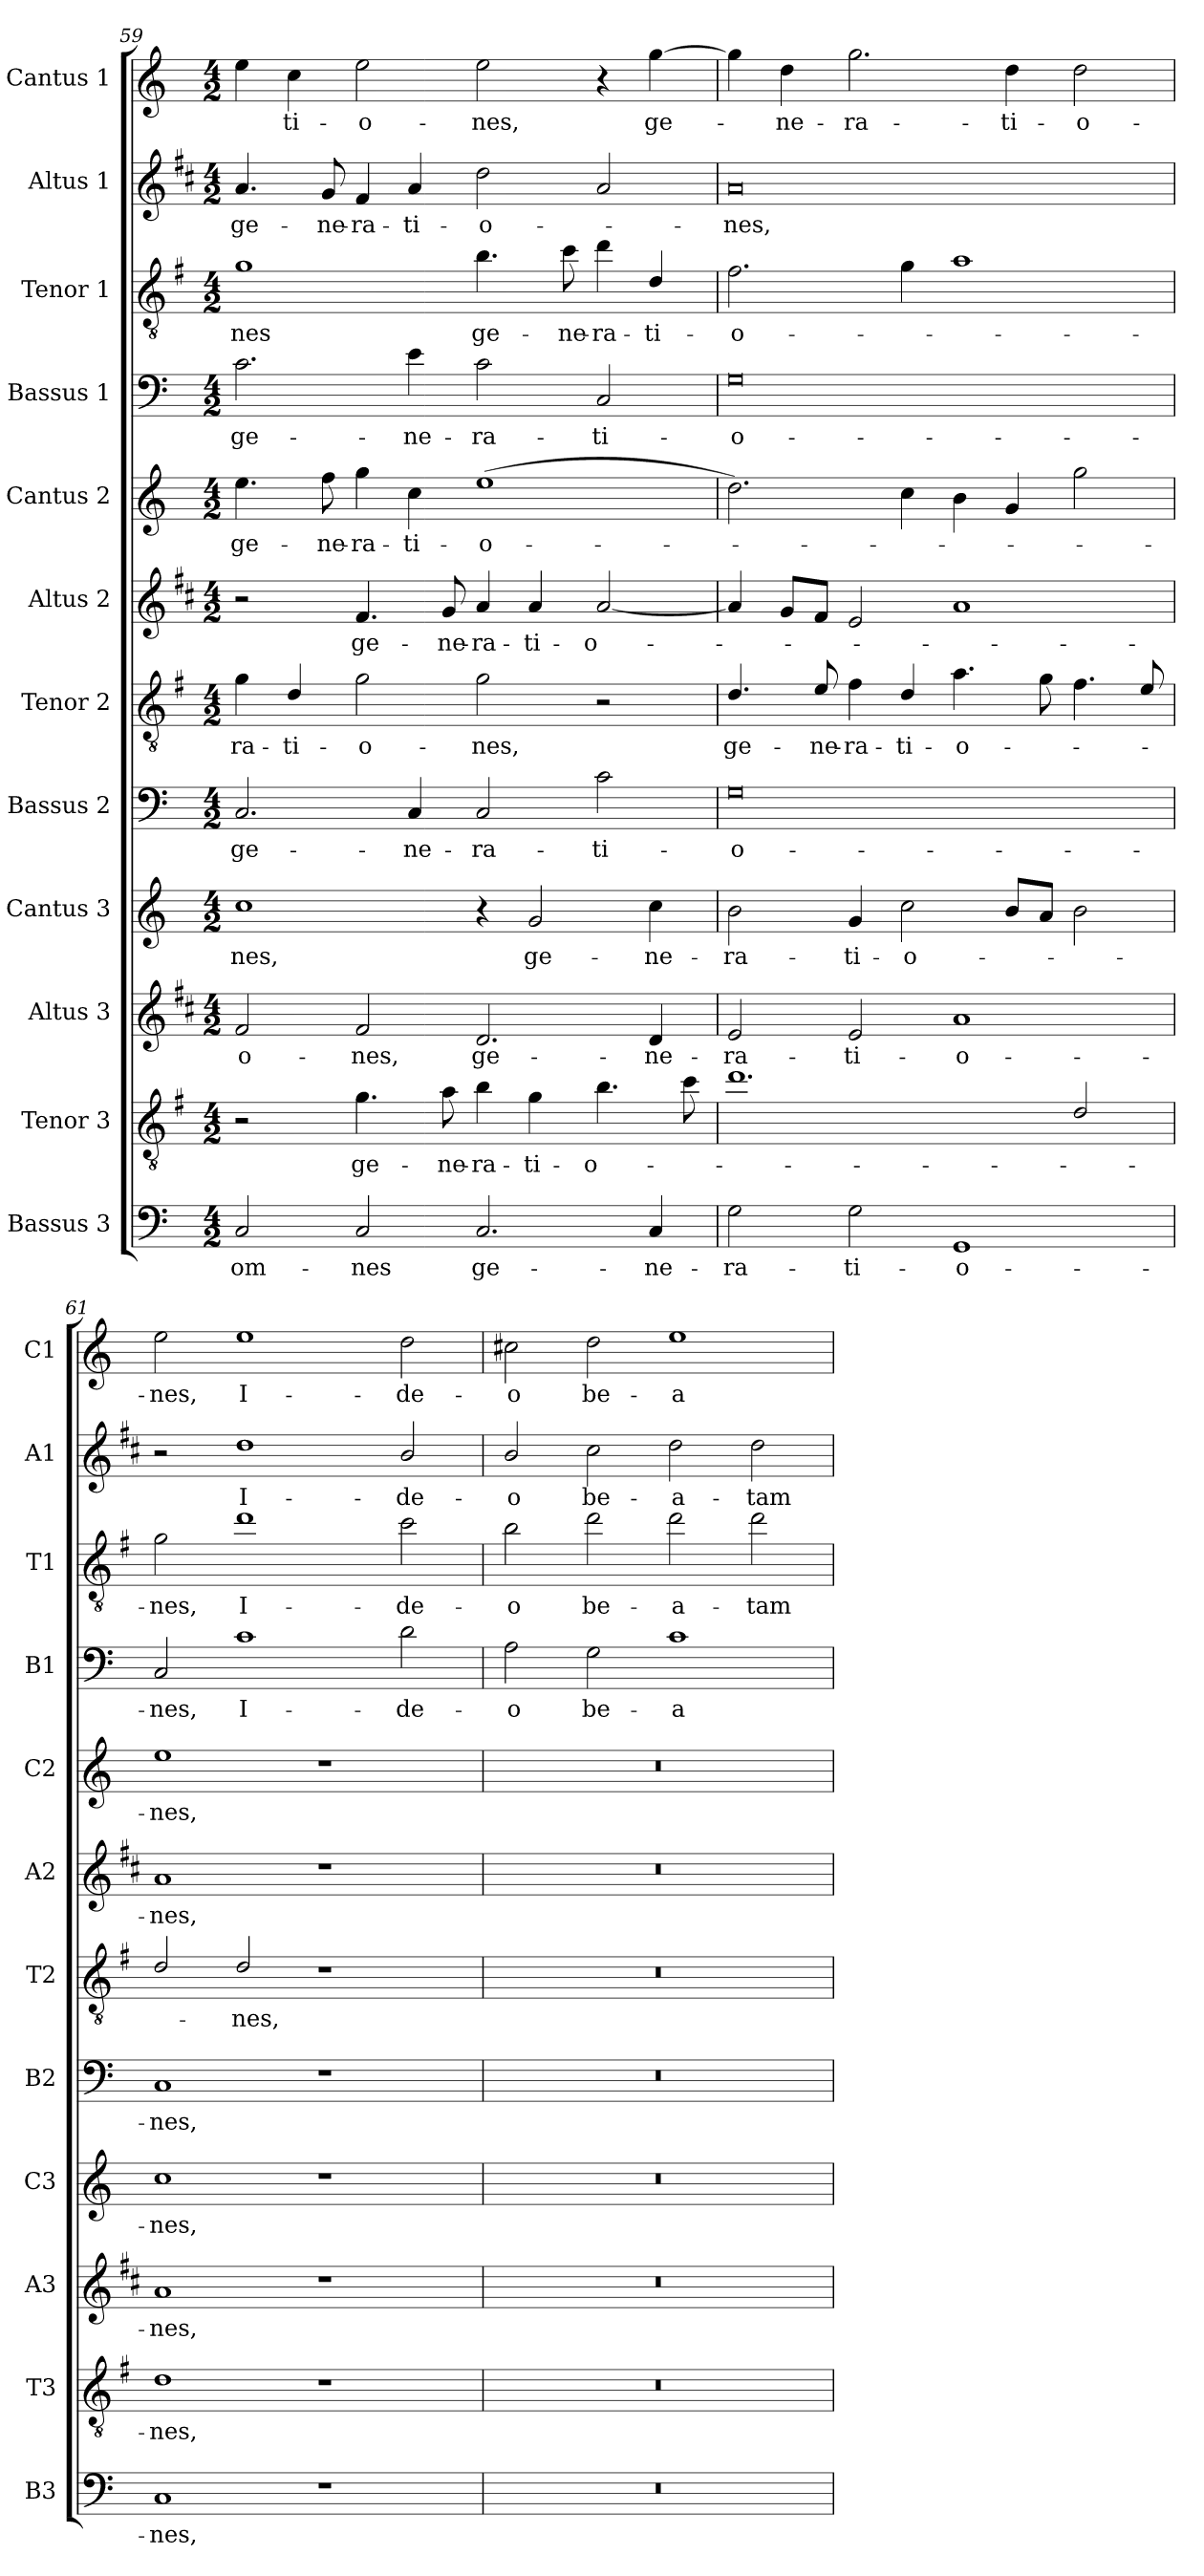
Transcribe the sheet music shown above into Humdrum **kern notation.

**kern	**text	**kern	**text	**kern	**text	**kern	**text	**kern	**text	**kern	**text	**kern	**text	**kern	**text	**kern	**text	**kern	**text	**kern	**text	**kern	**text
*part12	*part12	*part11	*part11	*part10	*part10	*part9	*part9	*part8	*part8	*part7	*part7	*part6	*part6	*part5	*part5	*part4	*part4	*part3	*part3	*part2	*part2	*part1	*part1
*staff12	*staff12	*staff11	*staff11	*staff10	*staff10	*staff9	*staff9	*staff8	*staff8	*staff7	*staff7	*staff6	*staff6	*staff5	*staff5	*staff4	*staff4	*staff3	*staff3	*staff2	*staff2	*staff1	*staff1
*I"Bassus 3	*	*I"Tenor 3	*	*I"Altus 3	*	*I"Cantus 3	*	*I"Bassus 2	*	*I"Tenor 2	*	*I"Altus 2	*	*I"Cantus 2	*	*I"Bassus 1	*	*I"Tenor 1	*	*I"Altus 1	*	*I"Cantus 1	*
*I'B3	*	*I'T3	*	*I'A3	*	*I'C3	*	*I'B2	*	*I'T2	*	*I'A2	*	*I'C2	*	*I'B1	*	*I'T1	*	*I'A1	*	*I'C1	*
*clefF4	*	*clefGv2	*	*clefG2	*	*clefG2	*	*clefF4	*	*clefGv2	*	*clefG2	*	*clefG2	*	*clefF4	*	*clefGv2	*	*clefG2	*	*clefG2	*
*	*	*ITrd4c7	*	*ITrd1c2	*	*	*	*	*	*ITrd4c7	*	*ITrd1c2	*	*	*	*	*	*ITrd4c7	*	*ITrd1c2	*	*	*
*k[]	*	*k[]	*	*k[]	*	*k[]	*	*k[]	*	*k[]	*	*k[]	*	*k[]	*	*k[]	*	*k[]	*	*k[]	*	*k[]	*
*C:	*	*C:	*	*C:	*	*C:	*	*C:	*	*C:	*	*C:	*	*C:	*	*C:	*	*C:	*	*C:	*	*C:	*
*M4/2	*	*M4/2	*	*M4/2	*	*M4/2	*	*M4/2	*	*M4/2	*	*M4/2	*	*M4/2	*	*M4/2	*	*M4/2	*	*M4/2	*	*M4/2	*
=59	=59	=59	=59	=59	=59	=59	=59	=59	=59	=59	=59	=59	=59	=59	=59	=59	=59	=59	=59	=59	=59	=59	=59
!	!LO:LY:b	!	!	!	!LO:LY:b	!	!LO:LY:b	!	!LO:LY:b	!	!LO:LY:b	!	!	!	!LO:LY:b	!	!LO:LY:b	!	!LO:LY:b	!	!LO:LY:b	!	!
2C/	om-	2r	.	2e/	-o-	1cc	-nes,	2.C/	ge-	4c\	-ra-	2r	.	4.ee\	ge-	2.c\	ge-	1c	-nes	4.g/	ge-	4ee\	.
!	!	!	!	!	!	!	!	!	!	!	!LO:LY:b	!	!	!	!	!	!	!	!	!	!	!	!LO:LY:b
.	.	.	.	.	.	.	.	.	.	4G/	-ti-	.	.	.	.	.	.	.	.	.	.	4cc\	-ti-
!	!	!	!	!	!	!	!	!	!	!	!	!	!	!	!LO:LY:b	!	!	!	!	!	!LO:LY:b	!	!
.	.	.	.	.	.	.	.	.	.	.	.	.	.	8ff\	-ne-	.	.	.	.	8f/	-ne-	.	.
!	!LO:LY:b	!	!LO:LY:b	!	!LO:LY:b	!	!	!	!	!	!LO:LY:b	!	!LO:LY:b	!	!LO:LY:b	!	!	!	!	!	!LO:LY:b	!	!LO:LY:b
2C/	-nes	4.c\	ge-	2e/	-nes,	.	.	.	.	2c\	-o-	4.e/	ge-	4gg\	-ra-	.	.	.	.	4e/	-ra-	2ee\	-o-
!	!	!	!	!	!	!	!	!	!LO:LY:b	!	!	!	!	!	!LO:LY:b	!	!LO:LY:b	!	!	!	!LO:LY:b	!	!
.	.	.	.	.	.	.	.	4C/	-ne-	.	.	.	.	4cc\	-ti-	4e\	-ne-	.	.	4g/	-ti-	.	.
!	!	!	!LO:LY:b	!	!	!	!	!	!	!	!	!	!LO:LY:b	!	!	!	!	!	!	!	!	!	!
.	.	8d\	-ne-	.	.	.	.	.	.	.	.	8f/	-ne-	.	.	.	.	.	.	.	.	.	.
!	!LO:LY:b	!	!LO:LY:b	!	!LO:LY:b	!	!	!	!LO:LY:b	!	!LO:LY:b	!	!LO:LY:b	!	!LO:LY:b	!	!LO:LY:b	!	!LO:LY:b	!	!LO:LY:b	!	!LO:LY:b
2.C/	ge-	4e\	-ra-	2.c/	ge-	4r	.	2C/	-ra-	2c\	-nes,	4g/	-ra-	(>1ee	-o-	2c\	-ra-	4.e\	ge-	2cc\	-o-	2ee\	-nes,
!	!	!	!LO:LY:b	!	!	!	!LO:LY:b	!	!	!	!	!	!LO:LY:b	!	!	!	!	!	!	!	!	!	!
.	.	4c\	-ti-	.	.	2g/	ge-	.	.	.	.	4g/	-ti-	.	.	.	.	.	.	.	.	.	.
!	!	!	!	!	!	!	!	!	!	!	!	!	!	!	!	!	!	!	!LO:LY:b	!	!	!	!
.	.	.	.	.	.	.	.	.	.	.	.	.	.	.	.	.	.	8f\	-ne-	.	.	.	.
!	!	!	!LO:LY:b	!	!	!	!	!	!LO:LY:b	!	!	!	!LO:LY:b	!	!	!	!LO:LY:b	!	!LO:LY:b	!	!	!	!
.	.	4.e\	-o-	.	.	.	.	2c\	-ti-	2r	.	[2g/	-o-	.	.	2C/	-ti-	4g\	-ra-	2g/	.	4r	.
!	!LO:LY:b	!	!	!	!LO:LY:b	!	!LO:LY:b	!	!	!	!	!	!	!	!	!	!	!	!LO:LY:b	!	!	!	!LO:LY:b
4C/	-ne-	.	.	4c/	-ne-	4cc\	-ne-	.	.	.	.	.	.	.	.	.	.	4G/	-ti-	.	.	[4gg\	ge-
.	.	8f\	.	.	.	.	.	.	.	.	.	.	.	.	.	.	.	.	.	.	.	.	.
!!LO:PB:g=z
=60	=60	=60	=60	=60	=60	=60	=60	=60	=60	=60	=60	=60	=60	=60	=60	=60	=60	=60	=60	=60	=60	=60	=60
!	!LO:LY:b	!	!	!	!LO:LY:b	!	!LO:LY:b	!	!LO:LY:b	!	!LO:LY:b	!	!	!	!	!	!LO:LY:b	!	!LO:LY:b	!	!LO:LY:b	!	!
2G\	-ra-	1.g	.	2d/	-ra-	2b\	-ra-	0G	-o-	4.G/	ge-	4g/]	.	2.dd\)	.	0G	-o-	2.B\	-o-	0g	-nes,	4gg\]	.
!	!	!	!	!	!	!	!	!	!	!	!	!	!	!	!	!	!	!	!	!	!	!	!LO:LY:b
.	.	.	.	.	.	.	.	.	.	.	.	8f/L	.	.	.	.	.	.	.	.	.	4dd\	-ne-
!	!	!	!	!	!	!	!	!	!	!	!LO:LY:b	!	!	!	!	!	!	!	!	!	!	!	!
.	.	.	.	.	.	.	.	.	.	8A/	-ne-	8e/J	.	.	.	.	.	.	.	.	.	.	.
!	!LO:LY:b	!	!	!	!LO:LY:b	!	!LO:LY:b	!	!	!	!LO:LY:b	!	!	!	!	!	!	!	!	!	!	!	!LO:LY:b
2G\	-ti-	.	.	2d/	-ti-	4g/	-ti-	.	.	4B\	-ra-	2d/	.	.	.	.	.	.	.	.	.	2.gg\	-ra-
!	!	!	!	!	!	!	!LO:LY:b	!	!	!	!LO:LY:b	!	!	!	!	!	!	!	!	!	!	!	!
.	.	.	.	.	.	2cc\	-o-	.	.	4G/	-ti-	.	.	4cc\	.	.	.	4c\	.	.	.	.	.
!	!LO:LY:b	!	!	!	!LO:LY:b	!	!	!	!	!	!LO:LY:b	!	!	!	!	!	!	!	!	!	!	!	!
1GG	-o-	.	.	1g	-o-	.	.	.	.	4.d\	-o-	1g	.	4b\	.	.	.	1d	.	.	.	.	.
!	!	!	!	!	!	!	!	!	!	!	!	!	!	!	!	!	!	!	!	!	!	!	!LO:LY:b
.	.	.	.	.	.	8b/L	.	.	.	.	.	.	.	4g/	.	.	.	.	.	.	.	4dd\	-ti-
.	.	.	.	.	.	8a/J	.	.	.	8c\	.	.	.	.	.	.	.	.	.	.	.	.	.
!	!	!	!	!	!	!	!	!	!	!	!	!	!	!	!	!	!	!	!	!	!	!	!LO:LY:b
.	.	2G/	.	.	.	2b\	.	.	.	4.B\	.	.	.	2gg\	.	.	.	.	.	.	.	2dd\	-o-
.	.	.	.	.	.	.	.	.	.	8A/	.	.	.	.	.	.	.	.	.	.	.	.	.
=61	=61	=61	=61	=61	=61	=61	=61	=61	=61	=61	=61	=61	=61	=61	=61	=61	=61	=61	=61	=61	=61	=61	=61
!	!LO:LY:b	!	!LO:LY:b	!	!LO:LY:b	!	!LO:LY:b	!	!LO:LY:b	!	!	!	!LO:LY:b	!	!LO:LY:b	!	!LO:LY:b	!	!LO:LY:b	!	!	!	!LO:LY:b
1C	-nes,	1G	-nes,	1g	-nes,	1cc	-nes,	1C	-nes,	2G/	.	1g	-nes,	1ee	-nes,	2C/	-nes,	2c\	-nes,	2r	.	2ee\	-nes,
!	!	!	!	!	!	!	!	!	!	!	!LO:LY:b	!	!	!	!	!	!LO:LY:b	!	!LO:LY:b	!	!LO:LY:b	!	!LO:LY:b
.	.	.	.	.	.	.	.	.	.	2G/	-nes,	.	.	.	.	1c	I-	1g	I-	1cc	I-	1ee	I-
1r	.	1r	.	1r	.	1r	.	1r	.	1r	.	1r	.	1r	.	.	.	.	.	.	.	.	.
!	!	!	!	!	!	!	!	!	!	!	!	!	!	!	!	!	!LO:LY:b	!	!LO:LY:b	!	!LO:LY:b	!	!LO:LY:b
.	.	.	.	.	.	.	.	.	.	.	.	.	.	.	.	2d\	-de-	2f\	-de-	2a/	-de-	2dd\	-de-
=62	=62	=62	=62	=62	=62	=62	=62	=62	=62	=62	=62	=62	=62	=62	=62	=62	=62	=62	=62	=62	=62	=62	=62
!	!	!	!	!	!	!	!	!	!	!	!	!	!	!	!	!	!LO:LY:b	!	!LO:LY:b	!	!LO:LY:b	!	!LO:LY:b
0r	.	0r	.	0r	.	0r	.	0r	.	0r	.	0r	.	0r	.	2A\	-o	2e\	-o	2a/	-o	2cc#X\	-o
!	!	!	!	!	!	!	!	!	!	!	!	!	!	!	!	!	!LO:LY:b	!	!LO:LY:b	!	!LO:LY:b	!	!LO:LY:b
.	.	.	.	.	.	.	.	.	.	.	.	.	.	.	.	2G\	be-	2g\	be-	2b\	be-	2dd\	be-
!	!	!	!	!	!	!	!	!	!	!	!	!	!	!	!	!	!LO:LY:b	!	!LO:LY:b	!	!LO:LY:b	!	!LO:LY:b
.	.	.	.	.	.	.	.	.	.	.	.	.	.	.	.	1c	-a-	2g\	-a-	2cc\	-a-	1ee	-a-
!	!	!	!	!	!	!	!	!	!	!	!	!	!	!	!	!	!	!	!LO:LY:b	!	!LO:LY:b	!	!
.	.	.	.	.	.	.	.	.	.	.	.	.	.	.	.	.	.	2g\	-tam	2cc\	-tam	.	.
=	=	=	=	=	=	=	=	=	=	=	=	=	=	=	=	=	=	=	=	=	=	=	=
*-	*-	*-	*-	*-	*-	*-	*-	*-	*-	*-	*-	*-	*-	*-	*-	*-	*-	*-	*-	*-	*-	*-	*-
